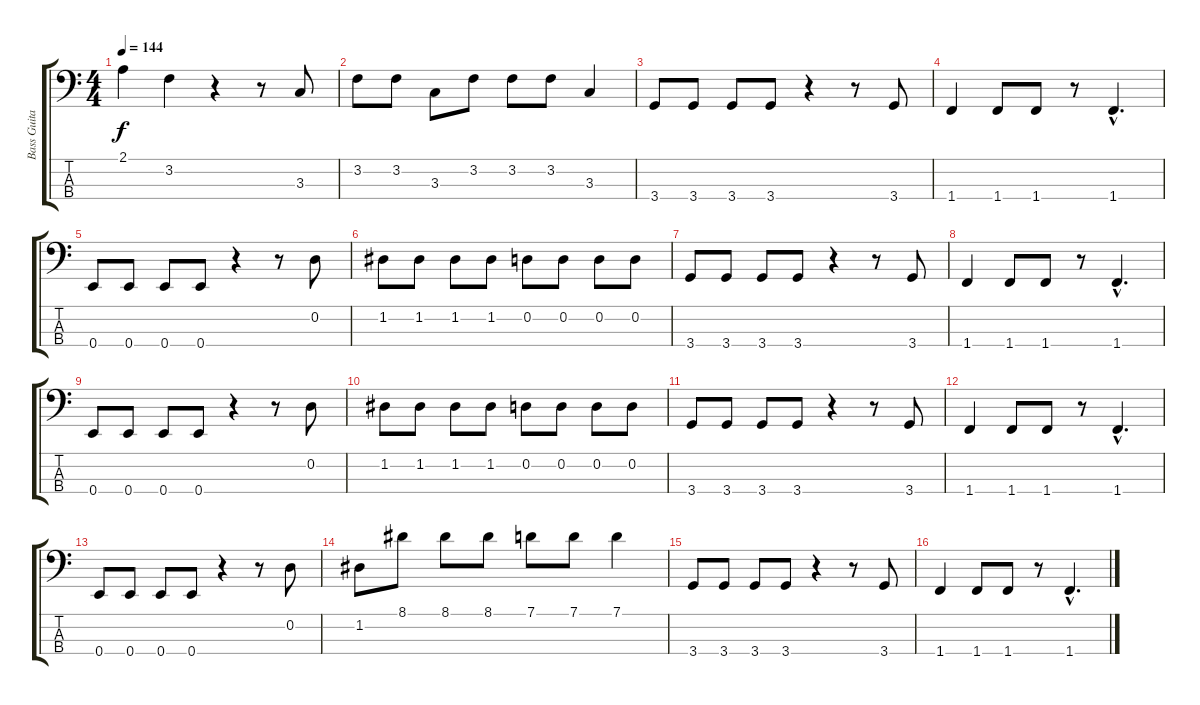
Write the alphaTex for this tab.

\track ("Bass Guitar         " "Bass Guita") {instrument electricbassfinger}
\staff {score tabs}
\tuning (G2 D2 A1 E1) {hide}
\ts (4 4)
\tempo 144
\clef f4
\ks c
2.1.4{dy f} 3.2.4 r.4 r.8 3.3.8 |
3.2.8 3.2.8 3.3.8 3.2.8 3.2.8 3.2.8 3.3.4 |
3.4.8 3.4.8 3.4.8 3.4.8 r.4 r.8 3.4.8 |
1.4.4 1.4.8 1.4.8 r.8 1.4{hac}.4{d} |
0.4.8 0.4.8 0.4.8 0.4.8 r.4 r.8 0.2.8 |
1.2.8 1.2.8 1.2.8 1.2.8 0.2.8 0.2.8 0.2.8 0.2.8 |
3.4.8 3.4.8 3.4.8 3.4.8 r.4 r.8 3.4.8 |
1.4.4 1.4.8 1.4.8 r.8 1.4{hac}.4{d} |
0.4.8 0.4.8 0.4.8 0.4.8 r.4 r.8 0.2.8 |
1.2.8 1.2.8 1.2.8 1.2.8 0.2.8 0.2.8 0.2.8 0.2.8 |
3.4.8 3.4.8 3.4.8 3.4.8 r.4 r.8 3.4.8 |
1.4.4 1.4.8 1.4.8 r.8 1.4{hac}.4{d} |
0.4.8 0.4.8 0.4.8 0.4.8 r.4 r.8 0.2.8 |
1.2.8 8.1.8 8.1.8 8.1.8 7.1.8 7.1.8 7.1.4 |
3.4.8 3.4.8 3.4.8 3.4.8 r.4 r.8 3.4.8 |
1.4.4 1.4.8 1.4.8 r.8 1.4{hac}.4{d}
